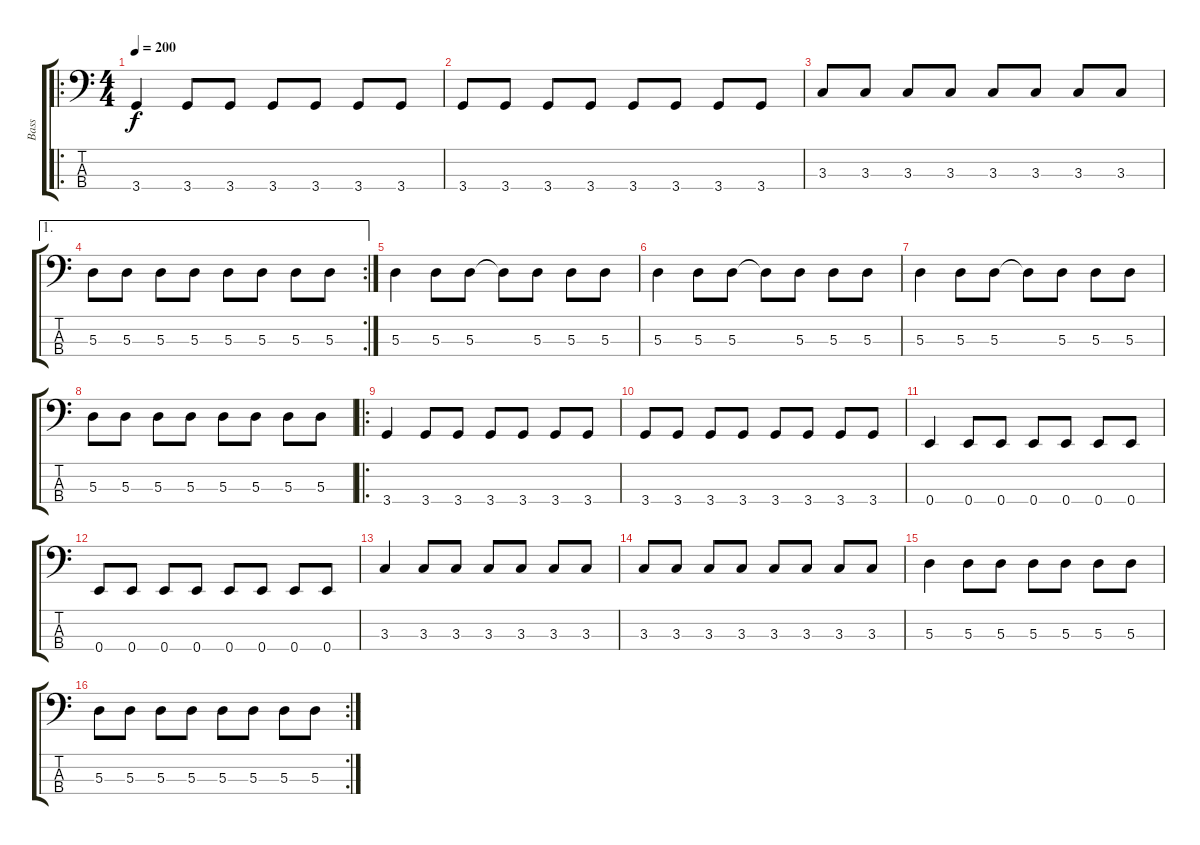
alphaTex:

\track ("Bass" "Bass") {instrument slapbass2}
\staff {score tabs}
\tuning (G2 D2 A1 E1) {hide}
\ro
\ts (4 4)
\tempo 200
\clef f4
\ks c
3.4.4{dy f} 3.4.8 3.4.8 3.4.8 3.4.8 3.4.8 3.4.8 |
3.4.8 3.4.8 3.4.8 3.4.8 3.4.8 3.4.8 3.4.8 3.4.8 |
3.3.8 3.3.8 3.3.8 3.3.8 3.3.8 3.3.8 3.3.8 3.3.8 |
\ae 1
\rc 2
5.3.8 5.3.8 5.3.8 5.3.8 5.3.8 5.3.8 5.3.8 5.3.8 |
5.3.4 5.3.8 5.3.8 5.3{t}.8 5.3.8 5.3.8 5.3.8 |
5.3.4 5.3.8 5.3.8 5.3{t}.8 5.3.8 5.3.8 5.3.8 |
5.3.4 5.3.8 5.3.8 5.3{t}.8 5.3.8 5.3.8 5.3.8 |
5.3.8 5.3.8 5.3.8 5.3.8 5.3.8 5.3.8 5.3.8 5.3.8 |
\ro
3.4.4 3.4.8 3.4.8 3.4.8 3.4.8 3.4.8 3.4.8 |
3.4.8 3.4.8 3.4.8 3.4.8 3.4.8 3.4.8 3.4.8 3.4.8 |
0.4.4 0.4.8 0.4.8 0.4.8 0.4.8 0.4.8 0.4.8 |
0.4.8 0.4.8 0.4.8 0.4.8 0.4.8 0.4.8 0.4.8 0.4.8 |
3.3.4 3.3.8 3.3.8 3.3.8 3.3.8 3.3.8 3.3.8 |
3.3.8 3.3.8 3.3.8 3.3.8 3.3.8 3.3.8 3.3.8 3.3.8 |
5.3.4 5.3.8 5.3.8 5.3.8 5.3.8 5.3.8 5.3.8 |
\rc 2
5.3.8 5.3.8 5.3.8 5.3.8 5.3.8 5.3.8 5.3.8 5.3.8
